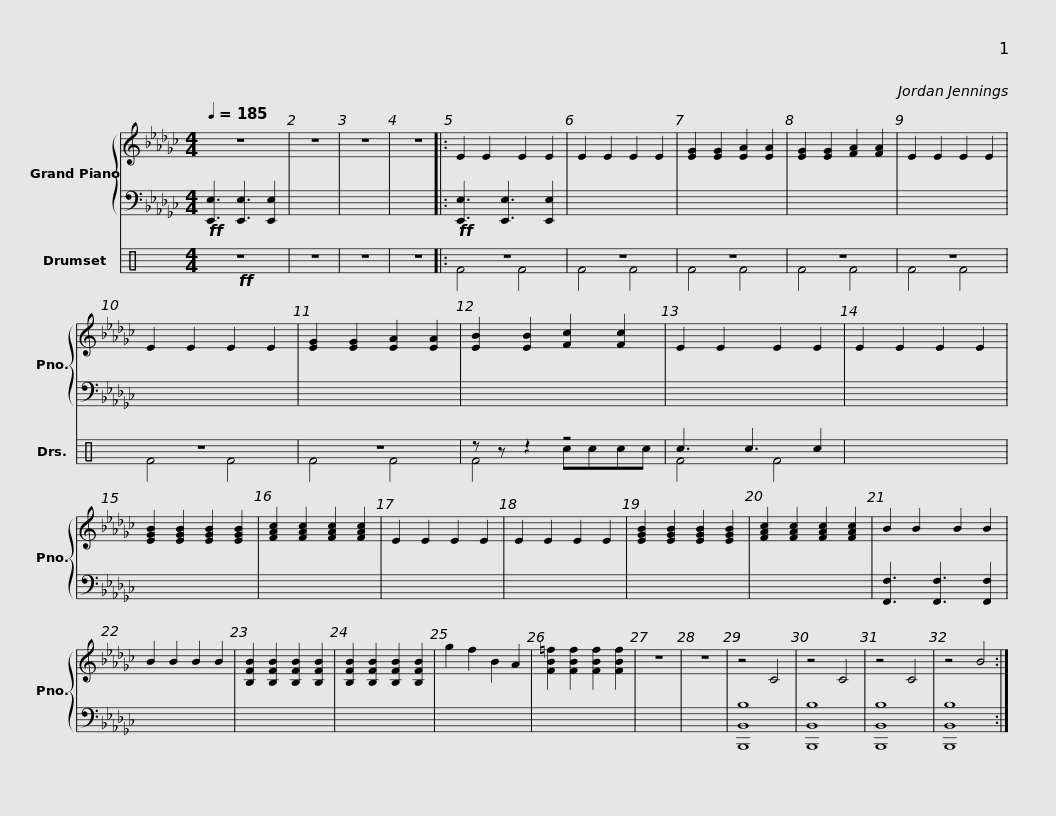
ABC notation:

X:1
%%score { 1 | 2 } ( 3 4 )
L:1/8
Q:1/4=185
M:4/4
I:linebreak $
K:Gb
V:1 treble
V:2 bass
V:3 perc
K:none
V:4 perc
K:none
V:1
 z8 | z8 | z8 | z8 |: E2 E2 E2 E2 | %5
 E2 E2 E2 E2 | [EG]2 [EG]2 [EA]2 [EA]2 | [EG]2 [EG]2 [FA]2 [FA]2 | E2 E2 E2 E2 |$ E2 E2 E2 E2 | %10
 [EG]2 [EG]2 [EA]2 [EA]2 | [EB]2 [EB]2 [Fc]2 [Fc]2 | E2 E2 E2 E2 | E2 E2 E2 E2 | [EGB]2 [EGB]2 [EGB]2 [EGB]2 | %15
 [FAc]2 [FAc]2 [FAc]2 [FAc]2 | E2 E2 E2 E2 |$ E2 E2 E2 E2 | [EGB]2 [EGB]2 [EGB]2 [EGB]2 | [FAc]2 [FAc]2 [FAc]2 [FAc]2 | %20
 B2 B2 B2 B2 | B2 B2 B2 B2 | [B,FB]2 [B,FB]2 [B,FB]2 [B,FB]2 | [B,FB]2 [B,FB]2 [B,FB]2 [B,FB]2 | g2 f2 B2 A2 |$ %25
 [FB=f]2 [FBf]2 [FBf]2 [FBf]2 | z8 | z8 | z4 C4 | z4 C4 | %30
 z4 C4 | z4 B4 :| %32
V:2
!ff! [E,,E,]3 [E,,E,]3 [E,,E,]2 | x8 | x8 | x8 |:!ff! [E,,E,]3 [E,,E,]3 [E,,E,]2 | %5
 x8 | x8 | x8 | x8 |$ x8 | %10
 x8 | x8 | x8 | x8 | x8 | %15
 x8 | x8 |$ x8 | x8 | x8 | %20
 [F,,F,]3 [F,,F,]3 [F,,F,]2 | x8 | x8 | x8 | x8 |$ %25
 x8 | x8 | x8 | [B,,,B,,B,]8 | [B,,,B,,B,]8 | %30
 [B,,,B,,B,]8 | [B,,,B,,B,]8 :| %32
V:3
[K:C]!ff! z8 | z8 | z8 | z8 |: z8 | %5
 z8 | z8 | z8 | z8 |$ z8 | %10
 z8 | z z z2 z4 | c3 c3 c2 | x8 | x8 | %15
 x8 | x8 |$ x8 | x8 | x8 | %20
 x8 | x8 | x8 | x8 | x8 |$ %25
 x8 | x8 | x8 | x8 | x8 | %30
 x8 | x8 :| %32
V:4
[K:C] x8 | x8 | x8 | x8 |: F4 F4 | %5
 F4 F4 | F4 F4 | F4 F4 | F4 F4 |$ F4 F4 | %10
 F4 F4 | F4 cccc | F4 F4 | x8 | x8 | %15
 x8 | x8 |$ x8 | x8 | x8 | %20
 x8 | x8 | x8 | x8 | x8 |$ %25
 x8 | x8 | x8 | x8 | x8 | %30
 x8 | x8 :| %32
